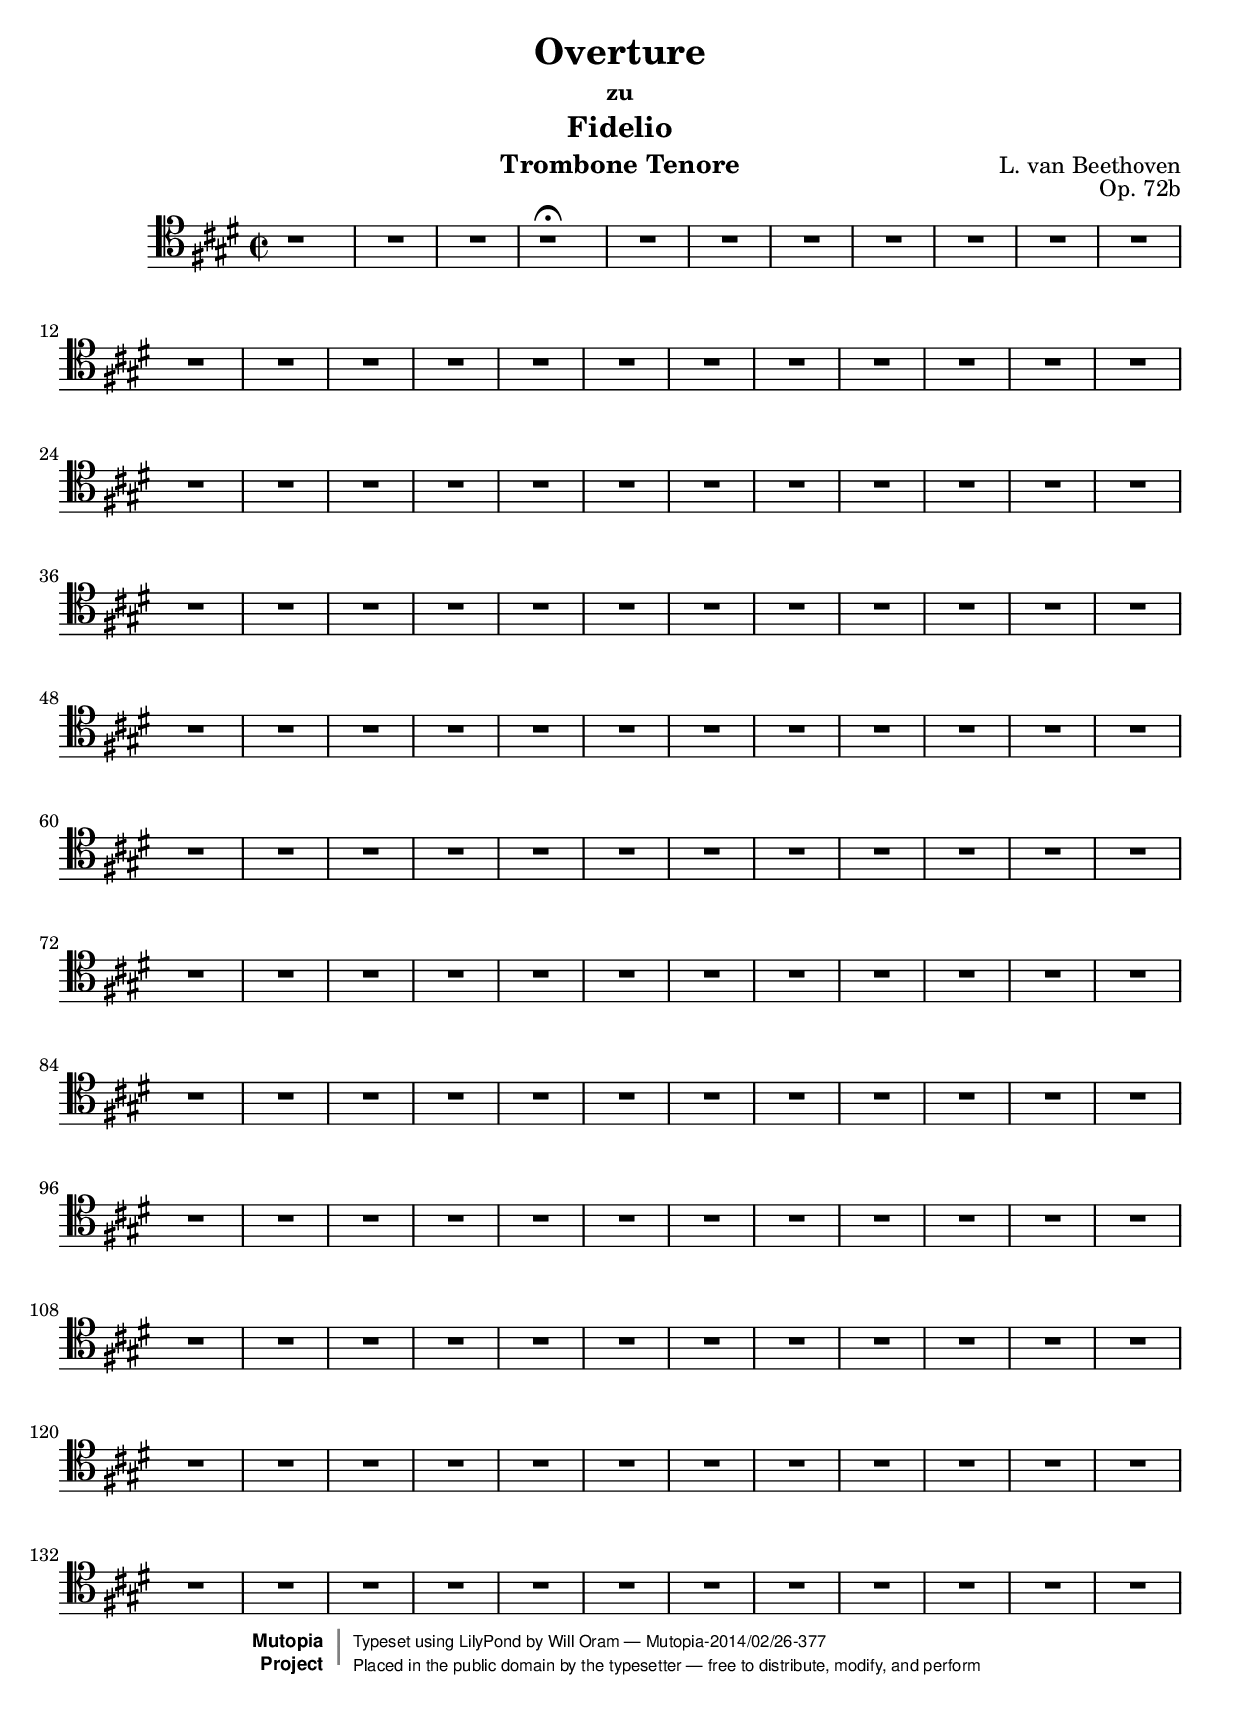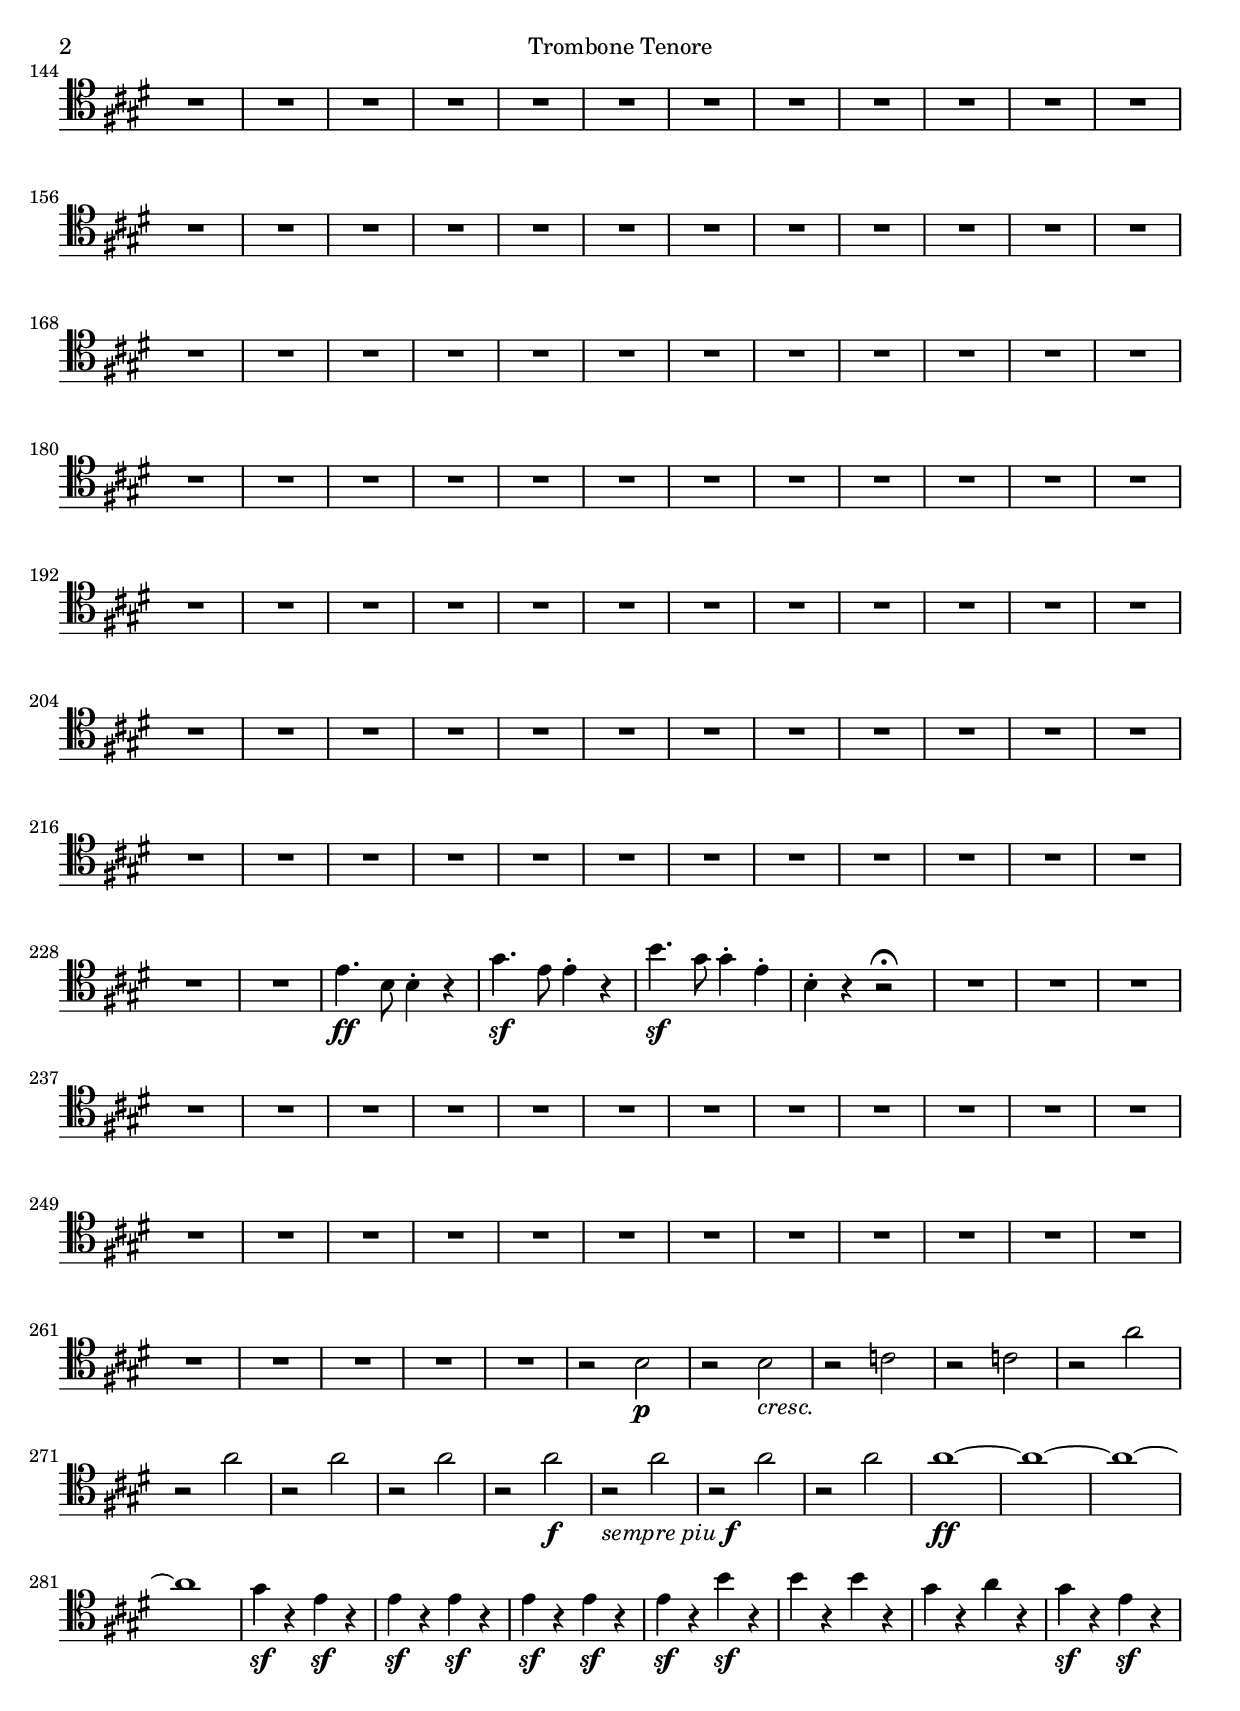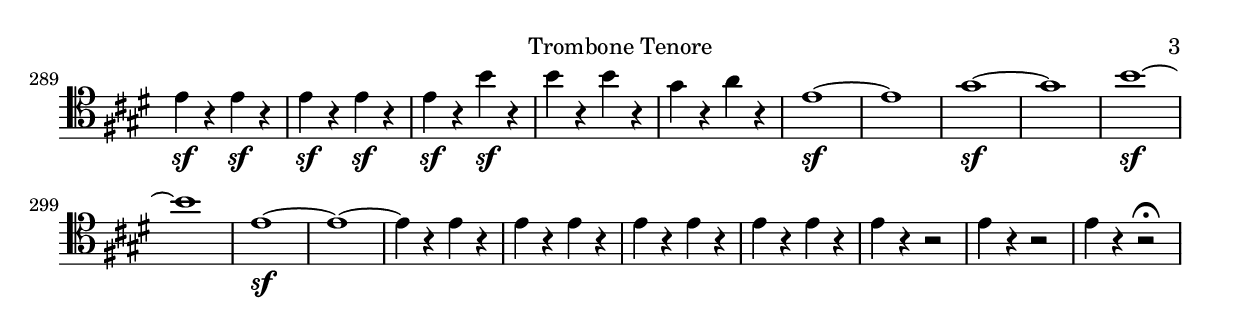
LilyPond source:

\version "2.18.0"
\include "english.ly"
\include "defs.ly"
\include "header.ly"

\version "2.18.0"
theTenorTrombones =  \relative e' {
	\clef "tenor"
	\time 2/2
	\key e \major

	r1
	R1*2
	r1\fermata
	R1*225

	e4.\ff b8 b4-. r
	gsharp'4.\sf e8 e4-. r
	b'4.\sf gsharp8 gsharp4-. e-.
	b-. r r2\fermata

	R1*32

	r2 b2\p
	r b_\cr
	r c
	r c
	r a'
	r a
	r a
	r a
	r a\f
	r_\markup { \italic {sempre piu \dynamic f} } a
	r a
	r a
	a1~\ff
	a~
	a~
	a
	gsharp4\sf r e\sf r
	e\sf r e\sf r
	e\sf r e\sf r

	e\sf r b'\sf r
	b r b r
	gsharp r a r
	gsharp\sf r e\sf r
	e\sf r e\sf r
	e\sf r e\sf r
	e\sf r b'\sf r
	b r b r
	gsharp r a r
	e1\sf~
	e
	gsharp\sf~
	gsharp
	b\sf~
	b
	e,\sf~
	e~
	e4 r e r
	e4 r e r
	e4 r e r
	e4 r e r
	e4 r r2
	e4 r r2
	e4 r r2\fermata
}

\header {
  instrument = "Trombone Tenore"
}

\score {
  \new Staff \with {
    midiInstrument = #"trombone"
  } {
    \new Voice = "Trombone Tenore" \theTenorTrombones
  }
  \layout {}
  \midi {
    \tempo 4 = 280
  }
}
